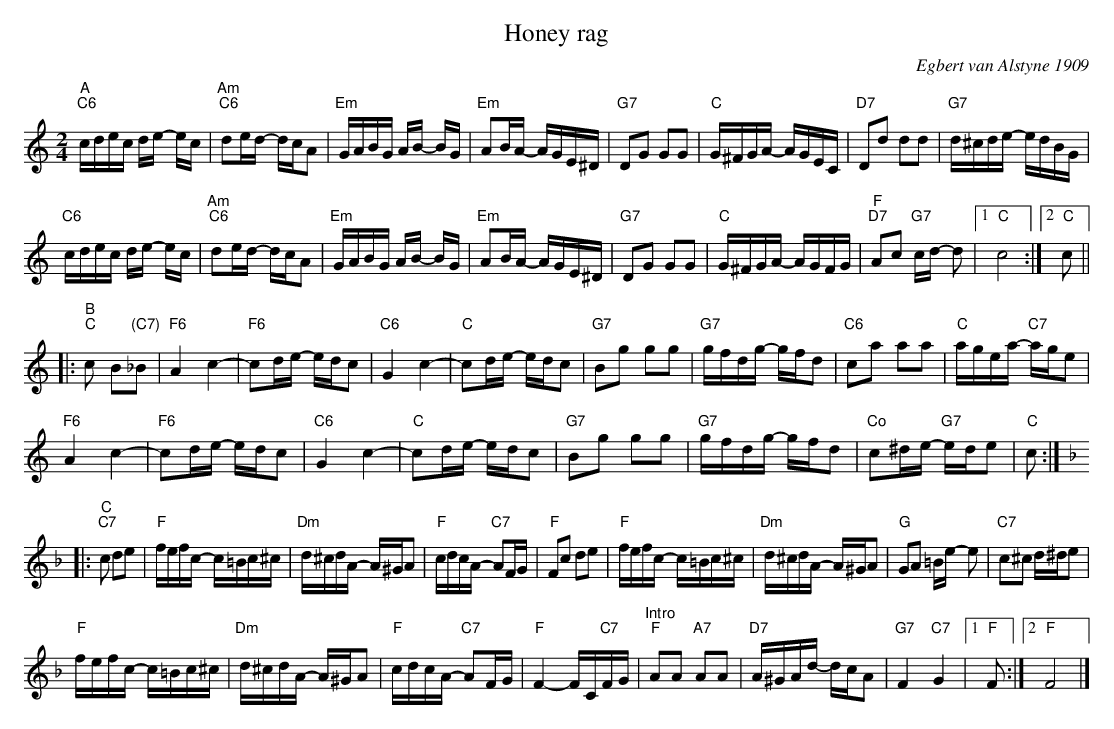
X:1
T:Honey rag
C:Egbert van Alstyne 1909
M:2/4
L:1/16
K:C
"^A""C6"cdec de- ec | "Am;C6"d2ed- dcA2 |\
 "Em"GABG AB- BG | "Em"A2BA- AGE^D |\
"G7"D2G2 G2G2 | "C"G^FGA- AGEC |\
 "D7"D2d2 d2d2 | "G7"d^cde- edBG |
"C6"cdec de- ec | "Am;C6"d2ed- dcA2 |\
 "Em"GABG AB- BG | "Em"A2BA- AGE^D |\
"G7"D2G2 G2G2 | "C"G^FGA- AGFG |\
"F;D7"A2c2 "G7"cd- d2 |1 "C"c8 :|2 "C"c2 ||
|: "^B""C"c2 B2"(C7)"_B2 | "F6"A4 c4- | "F6"c2de- edc2 |\
 "C6"G4 c4- | "C"c2de- edc2 |\
"G7"B2g2 g2g2 | "G7"gfdg- gfd2 |\
 "C6"c2a2 a2a2 | "C"agea- "C7"age2 |
"F6"A4 c4- | "F6"c2de- edc2 |\
"C6"G4 c4- | "C"c2de- edc2 |\
"G7"B2g2 g2g2 | "G7"gfdg- gfd2 |\
"Co"c2^de- "G7"ede2 | "C"c2 :|
K:F
|: "^C""C7"c2 d2e2 | "F"fefc- c=Bc^c | "Dm"d^cdA- A^GA2 |\
 "F"cdcA- "C7"A2FG | "F"F2c2 d2e2 |\
"F"fefc- c=Bc^c | "Dm"d^cdA- A^GA2 |\
 "G"G2A2 =Be- e2 | "C7"c2^c2 d^de2 |
"F"fefc- c=Bc^c | "Dm"d^cdA- A^GA2 |\
 "F"cdcA- "C7"A2FG | "F"F4- FC"C7"FG |\
 "^Intro""F"A2A2 "A7"A2A2 | "D7"A^GAd- dcA2 |\
 "G7"F4 "C7"G4 |1 "F"F2 :|2 "F"F8 |]
